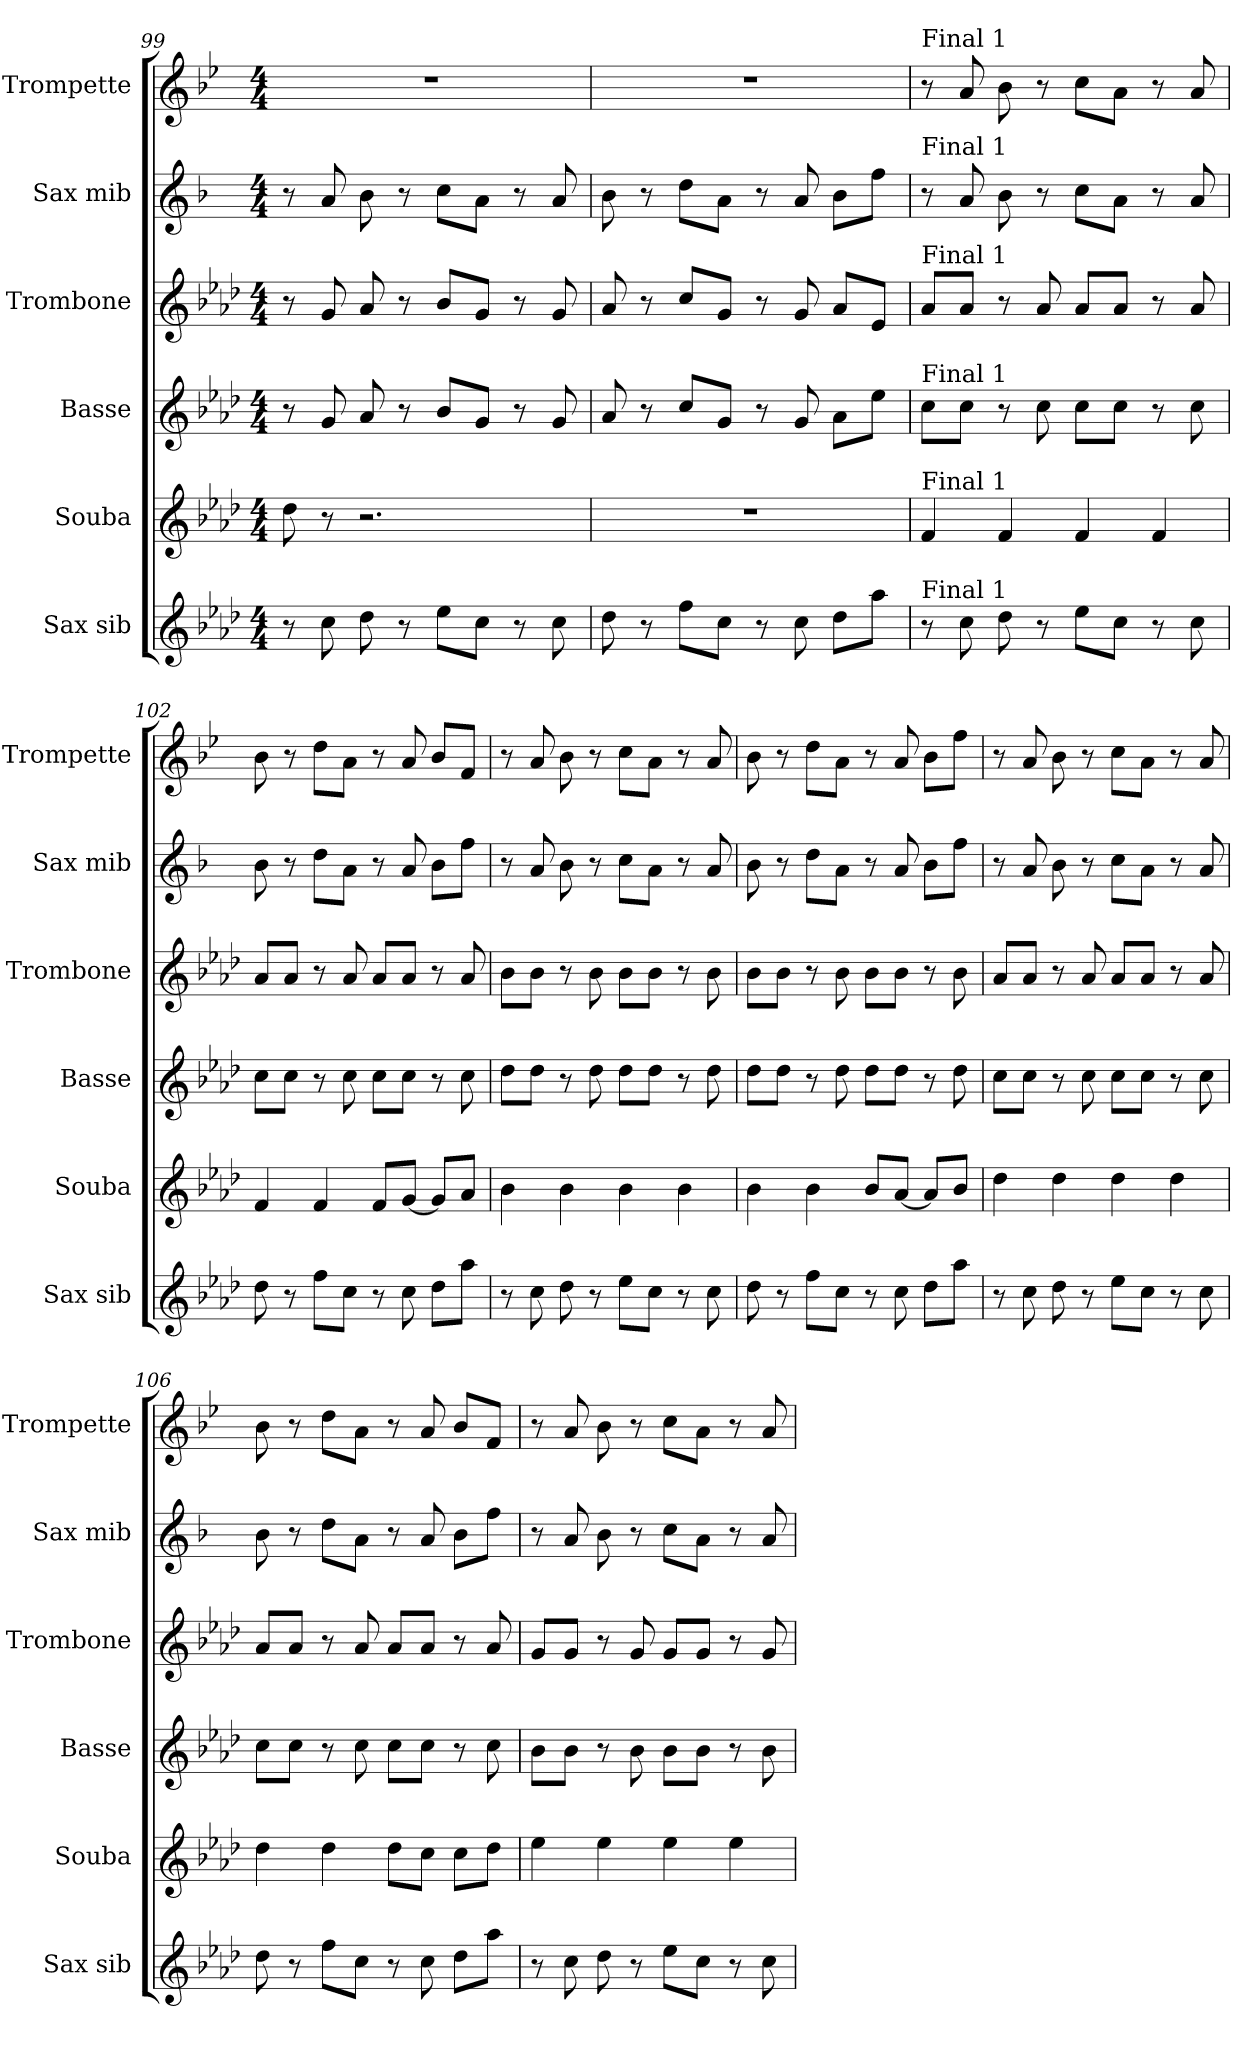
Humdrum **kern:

**kern	**kern	**kern	**kern	**kern	**kern
*part6	*part5	*part4	*part3	*part2	*part1
*staff6	*staff5	*staff4	*staff3	*staff2	*staff1
*I"Sax sib	*I"Souba	*I"Basse	*I"Trombone	*I"Sax mib	*I"Trompette
*I'Sax sib	*I'Souba	*I'Basse	*I'Trombone	*I'Sax mib	*I'Trompette
*clefG2	*clefG2	*clefG2	*clefG2	*clefG2	*clefG2
*ITrd8c14	*ITrd15c26	*ITrd8c14	*ITrd8c14	*ITrd5c9	*ITrd1c2
*k[b-e-a-d-]	*k[b-e-a-d-]	*k[b-e-a-d-]	*k[b-e-a-d-]	*k[b-e-a-d-]	*k[b-e-a-d-]
*M4/4	*M4/4	*M4/4	*M4/4	*M4/4	*M4/4
=99	=99	=99	=99	=99	=99
8r	8D-	8r	8r	8r	1r
8c	8r	8G	8G	8c	.
8d-	2.r	8A-	8A-	8d-	.
8r	.	8r	8r	8r	.
8e-L	.	8B-L	8B-L	8e-L	.
8cJ	.	8GJ	8GJ	8cJ	.
8r	.	8r	8r	8r	.
8c	.	8G	8G	8c	.
=100	=100	=100	=100	=100	=100
8d-	1r	8A-	8A-	8d-	1r
8r	.	8r	8r	8r	.
8fL	.	8cL	8cL	8fL	.
8cJ	.	8GJ	8GJ	8cJ	.
8r	.	8r	8r	8r	.
8c	.	8G	8G	8c	.
8d-L	.	8A-L	8A-L	8d-L	.
8a-J	.	8e-J	8E-J	8a-J	.
=101	=101	=101	=101	=101	=101
!	!	!	!	!	!LO:TX:t=Final 1
!	!	!	!	!LO:TX:t=Final 1	!
!	!	!	!LO:TX:t=Final 1	!	!
!	!	!LO:TX:t=Final 1	!	!	!
!	!LO:TX:t=Final 1	!	!	!	!
!LO:TX:t=Final 1	!	!	!	!	!
8r	4FF	8cL	8A-L	8r	8r
8c	.	8cJ	8A-J	8c	8g
8d-	4FF	8r	8r	8d-	8a-
8r	.	8c	8A-	8r	8r
8e-L	4FF	8cL	8A-L	8e-L	8b-L
8cJ	.	8cJ	8A-J	8cJ	8gJ
8r	4FF	8r	8r	8r	8r
8c	.	8c	8A-	8c	8g
=102	=102	=102	=102	=102	=102
8d-	4FF	8cL	8A-L	8d-	8a-
8r	.	8cJ	8A-J	8r	8r
8fL	4FF	8r	8r	8fL	8ccL
8cJ	.	8c	8A-	8cJ	8gJ
8r	8FFL	8cL	8A-L	8r	8r
8c	[8GGJ	8cJ	8A-J	8c	8g
8d-L	8GGL]	8r	8r	8d-L	8a-L
8a-J	8AA-J	8c	8A-	8a-J	8e-J
=103	=103	=103	=103	=103	=103
8r	4BB-	8d-L	8B-L	8r	8r
8c	.	8d-J	8B-J	8c	8g
8d-	4BB-	8r	8r	8d-	8a-
8r	.	8d-	8B-	8r	8r
8e-L	4BB-	8d-L	8B-L	8e-L	8b-L
8cJ	.	8d-J	8B-J	8cJ	8gJ
8r	4BB-	8r	8r	8r	8r
8c	.	8d-	8B-	8c	8g
=104	=104	=104	=104	=104	=104
8d-	4BB-	8d-L	8B-L	8d-	8a-
8r	.	8d-J	8B-J	8r	8r
8fL	4BB-	8r	8r	8fL	8ccL
8cJ	.	8d-	8B-	8cJ	8gJ
8r	8BB-L	8d-L	8B-L	8r	8r
8c	[8AA-J	8d-J	8B-J	8c	8g
8d-L	8AA-L]	8r	8r	8d-L	8a-L
8a-J	8BB-J	8d-	8B-	8a-J	8ee-J
=105	=105	=105	=105	=105	=105
8r	4D-	8cL	8A-L	8r	8r
8c	.	8cJ	8A-J	8c	8g
8d-	4D-	8r	8r	8d-	8a-
8r	.	8c	8A-	8r	8r
8e-L	4D-	8cL	8A-L	8e-L	8b-L
8cJ	.	8cJ	8A-J	8cJ	8gJ
8r	4D-	8r	8r	8r	8r
8c	.	8c	8A-	8c	8g
=106	=106	=106	=106	=106	=106
8d-	4D-	8cL	8A-L	8d-	8a-
8r	.	8cJ	8A-J	8r	8r
8fL	4D-	8r	8r	8fL	8ccL
8cJ	.	8c	8A-	8cJ	8gJ
8r	8D-L	8cL	8A-L	8r	8r
8c	8CJ	8cJ	8A-J	8c	8g
8d-L	8CL	8r	8r	8d-L	8a-L
8a-J	8D-J	8c	8A-	8a-J	8e-J
=107	=107	=107	=107	=107	=107
8r	4E-	8B-L	8GL	8r	8r
8c	.	8B-J	8GJ	8c	8g
8d-	4E-	8r	8r	8d-	8a-
8r	.	8B-	8G	8r	8r
8e-L	4E-	8B-L	8GL	8e-L	8b-L
8cJ	.	8B-J	8GJ	8cJ	8gJ
8r	4E-	8r	8r	8r	8r
8c	.	8B-	8G	8c	8g
=	=	=	=	=	=
*-	*-	*-	*-	*-	*-
